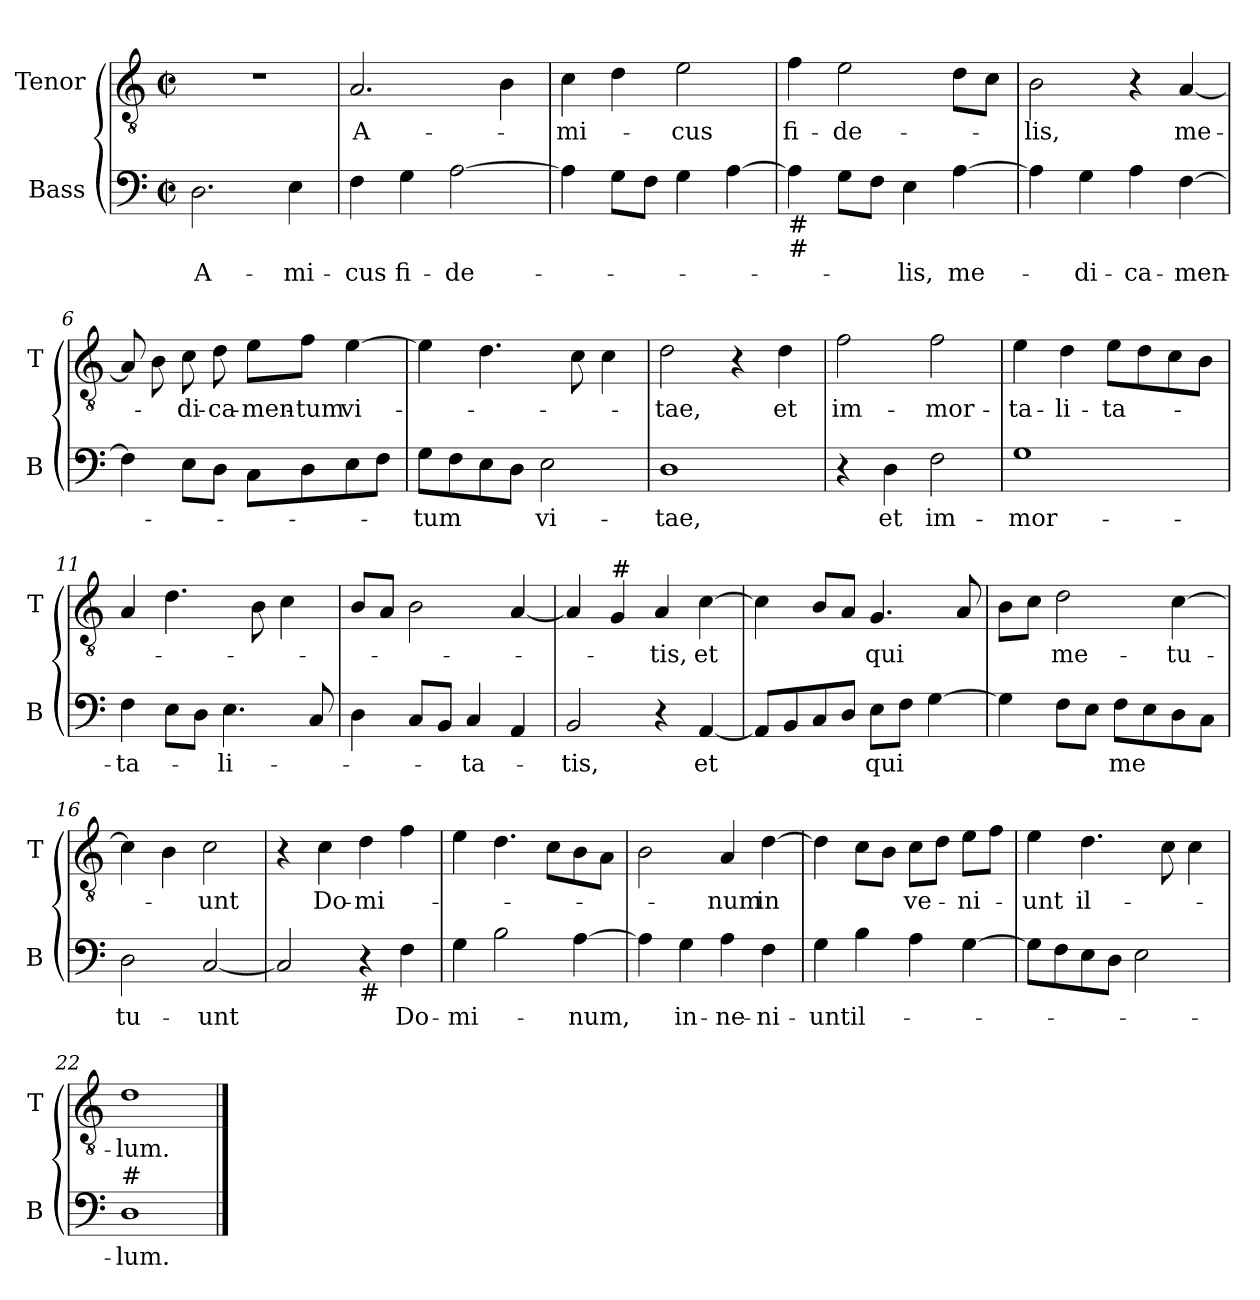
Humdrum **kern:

**kern	**text	**kern	**text
*part2	*part2	*part1	*part1
*staff2	*staff2	*staff1	*staff1
*I"Bass	*	*I"Tenor	*
*I'B	*	*I'T	*
*clefF4	*	*clefGv2	*
*k[]	*	*k[]	*
*C:	*	*C:	*
*M2/2	*	*M2/2	*
*met(c|)	*	*met(c|)	*
=1	=1	=1	=1
!	!LO:LY:b	!	!
2.D\	A-	1r	.
!	!LO:LY:b	!	!
4E\	-mi-	.	.
=2	=2	=2	=2
!	!LO:LY:b	!	!LO:LY:b
4F\	-cus	2.A/	A-
!	!LO:LY:b	!	!
4G\	fi-	.	.
!	!LO:LY:b	!	!
[2A\	-de-	.	.
.	.	4B\	.
=3	=3	=3	=3
!	!	!	!LO:LY:b
4A\]	.	4c\	-mi-
8G\L	.	4d\	.
8F\J	.	.	.
!	!	!	!LO:LY:b
4G\	.	2e\	-cus
[4A\	.	.	.
=4	=4	=4	=4
!LO:TX:b:t=#	!	!	!
!LO:TX:b:t=#	!	!	!
!	!	!	!LO:LY:b
4A\]	.	4f\	fi-
!	!	!	!LO:LY:b
8G\L	.	2e\	-de-
8F\J	.	.	.
!	!LO:LY:b	!	!
4E\	-lis,	.	.
!	!LO:LY:b	!	!
[4A\	me-	8d\L	.
.	.	8c\J	.
!!LO:LB:g=z
=5	=5	=5	=5
!	!	!	!LO:LY:b
4A\]	.	2B\	-lis,
!	!LO:LY:b	!	!
4G\	-di-	.	.
!	!LO:LY:b	!	!
4A\	-ca-	4r	.
!	!LO:LY:b	!	!LO:LY:b
[4F\	-men-	[4A/	me-
=6	=6	=6	=6
4F\]	.	8A/]	.
.	.	8B\	.
!	!	!	!LO:LY:b
8E\L	.	8c\	-di-
!	!	!	!LO:LY:b
8D\J	.	8d\	-ca-
!	!	!	!LO:LY:b
8C\L	.	8e\L	-men-
!	!	!	!LO:LY:b
8D\	.	8f\J	-tum
!	!	!	!LO:LY:b
8E\	.	[4e\	vi-
8F\J	.	.	.
=7	=7	=7	=7
!	!LO:LY:b	!	!
8G\L	-tum	4e\]	.
8F\	.	.	.
8E\	.	4.d\	.
8D\J	.	.	.
!	!LO:LY:b	!	!
2E\	vi-	.	.
.	.	8c\	.
.	.	4c\	.
=8	=8	=8	=8
!	!LO:LY:b	!	!LO:LY:b
1D	-tae,	2d\	-tae,
.	.	4r	.
!	!	!	!LO:LY:b
.	.	4d\	et
!!LO:LB:g=z
=9	=9	=9	=9
!	!	!	!LO:LY:b
4r	.	2f\	im-
!	!LO:LY:b	!	!
4D\	et	.	.
!	!LO:LY:b	!	!LO:LY:b
2F\	im-	2f\	-mor-
=10	=10	=10	=10
!	!LO:LY:b	!	!LO:LY:b
1G	-mor-	4e\	-ta-
!	!	!	!LO:LY:b
.	.	4d\	-li-
!	!	!	!LO:LY:b
.	.	8e\L	-ta-
.	.	8d\	.
.	.	8c\	.
.	.	8B\J	.
=11	=11	=11	=11
!	!LO:LY:b	!	!
4F\	-ta-	4A/	.
8E\L	.	4.d\	.
8D\J	.	.	.
!	!LO:LY:b	!	!
4.E\	-li-	.	.
.	.	8B\	.
.	.	4c\	.
8C/	.	.	.
=12	=12	=12	=12
4D\	.	8B/L	.
.	.	8A/J	.
8C/L	.	2B\	.
8BB/J	.	.	.
!	!LO:LY:b	!	!
4C/	-ta-	.	.
4AA/	.	[4A/	.
=13	=13	=13	=13
!	!LO:LY:b	!	!
2BB/	-tis,	4A/]	.
!	!	!LO:TX:a:t=#	!
.	.	4G/	.
!	!	!	!LO:LY:b
4r	.	4A/	-tis,
!	!LO:LY:b	!	!LO:LY:b
[4AA/	et	[4c\	et
!!LO:LB:g=z
=14	=14	=14	=14
8AA/L]	.	4c\]	.
8BB/	.	.	.
8C/	.	8B/L	.
8D/J	.	8A/J	.
!	!LO:LY:b	!	!LO:LY:b
8E\L	qui	4.G/	qui
8F\J	.	.	.
[4G\	.	.	.
.	.	8A/	.
=15	=15	=15	=15
4G\]	.	8B\L	.
.	.	8c\J	.
!	!	!	!LO:LY:b
8F\L	.	2d\	me-
8E\J	.	.	.
!	!LO:LY:b	!	!
8F\L	me	.	.
8E\	.	.	.
!	!	!	!LO:LY:b
8D\	.	[4c\	-tu-
8C\J	.	.	.
=16	=16	=16	=16
!	!LO:LY:b	!	!
2D\	tu-	4c\]	.
.	.	4B\	.
!	!LO:LY:b	!	!LO:LY:b
[2C/	-unt	2c\	-unt
=17	=17	=17	=17
2C/]	.	4r	.
!	!	!	!LO:LY:b
.	.	4c\	Do-
!LO:TX:b:t=#	!	!	!
!	!	!	!LO:LY:b
4r	.	4d\	-mi-
!	!LO:LY:b	!	!
4F\	Do-	4f\	.
=18	=18	=18	=18
!	!LO:LY:b	!	!
4G\	-mi-	4e\	.
2B\	.	4.d\	.
.	.	8c\L	.
!	!LO:LY:b	!	!
[4A\	-num,	8B\	.
.	.	8A\J	.
!!LO:LB:g=z
=19	=19	=19	=19
4A\]	.	2B\	.
!	!LO:LY:b	!	!
4G\	in-	.	.
!	!LO:LY:b	!	!LO:LY:b
4A\	-ne-	4A/	-num
!	!LO:LY:b	!	!LO:LY:b
4F\	-ni-	[4d\	in
=20	=20	=20	=20
!	!LO:LY:b	!	!
4G\	-unt	4d\]	.
!	!LO:LY:b	!	!
4B\	il-	8c\L	.
.	.	8B\J	.
!	!	!	!LO:LY:b
4A\	.	8c\L	ve-
.	.	8d\J	.
!	!	!	!LO:LY:b
[4G\	.	8e\L	-ni-
.	.	8f\J	.
=21	=21	=21	=21
!	!	!	!LO:LY:b
8G\L]	.	4e\	-unt
8F\	.	.	.
!	!	!	!LO:LY:b
8E\	.	4.d\	il-
8D\J	.	.	.
2E\	.	.	.
.	.	8c\	.
.	.	4c\	.
=22	=22	=22	=22
!LO:TX:a:t=#	!	!	!
!	!LO:LY:b	!	!LO:LY:b
1D	-lum.	1d	-lum.
==	==	==	==
*-	*-	*-	*-
